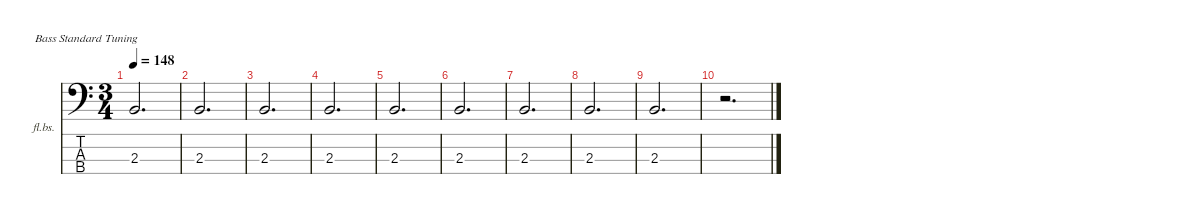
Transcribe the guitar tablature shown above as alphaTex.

\defaultSystemsLayout 4
\hideDynamics
\bracketExtendMode nobrackets
\firstSystemTrackNameOrientation horizontal
\otherSystemsTrackNameOrientation horizontal
\track ("Bass" "fl.bs.") {instrument fretlessbass}
\staff {score tabs}
\tuning (G2 D2 A1 E1)
\ts (3 4)
\tempo 148
\clef f4
\ks c
2.3.2{d dy f beam Up} |
2.3.2{d beam Up} |
2.3.2{d beam Up} |
2.3.2{d beam Up} |
2.3.2{d beam Up} |
2.3.2{d beam Up} |
2.3.2{d beam Up} |
2.3.2{d beam Up} |
2.3.2{d beam Up} |
r.2{d beam Down}
